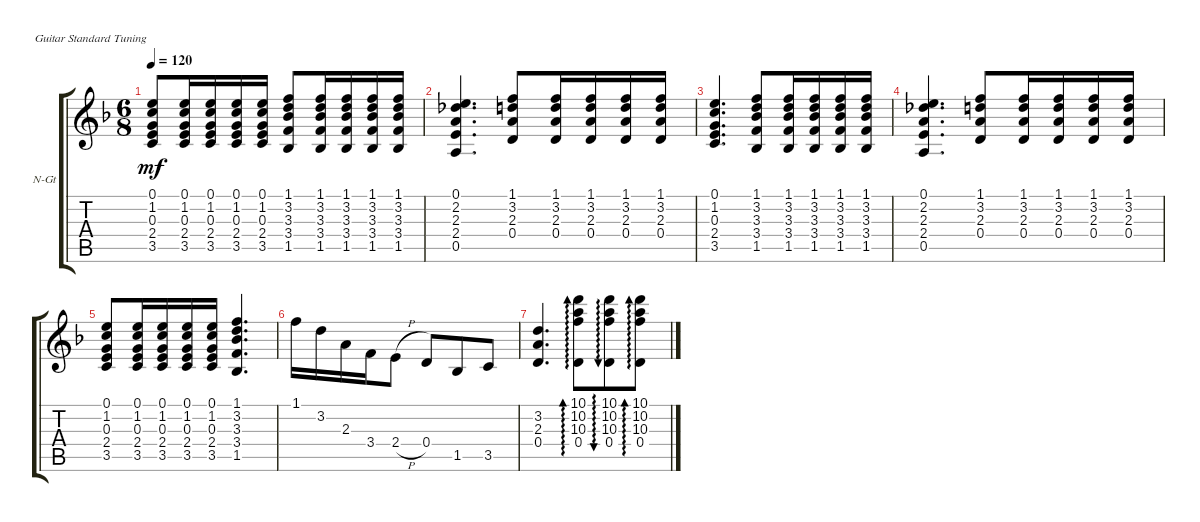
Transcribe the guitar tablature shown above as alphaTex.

\defaultSystemsLayout 4
\bracketExtendMode groupsimilarinstruments
\firstSystemTrackNameOrientation horizontal
\otherSystemsTrackNameOrientation horizontal
\track ("Guitar" "N-Gt") {instrument acousticguitarnylon}
\staff {score tabs}
\tuning (E4 B3 G3 D3 A2 E2)
\ts (6 8)
\tempo 120
\clef g2
\ks f
(0.1 1.2 0.3 2.4 3.5).8{dy mf} (0.1 1.2 0.3 2.4 3.5).16 (0.1 1.2 0.3 2.4 3.5).16 (0.1 1.2 0.3 2.4 3.5).16 (0.1 1.2 0.3 2.4 3.5).16 (1.5 3.4 3.3 3.2 1.1).8 (1.5 3.4 3.3 3.2 1.1).16 (1.5 3.4 3.3 3.2 1.1).16 (1.5 3.4 3.3 3.2 1.1).16 (1.5 3.4 3.3 3.2 1.1).16 |
(0.1 2.2 2.3 2.4 0.5).4{d} (0.4 2.3 3.2 1.1).8 (0.4 2.3 3.2 1.1).16 (0.4 2.3 3.2 1.1).16 (0.4 2.3 3.2 1.1).16 (0.4 2.3 3.2 1.1).16 |
(0.1 1.2 0.3 2.4 3.5).4{d} (1.5 3.4 3.3 3.2 1.1).8 (1.5 3.4 3.3 3.2 1.1).16 (1.5 3.4 3.3 3.2 1.1).16 (1.5 3.4 3.3 3.2 1.1).16 (1.5 3.4 3.3 3.2 1.1).16 |
(0.1 2.2 2.3 2.4 0.5).4{d} (0.4 2.3 3.2 1.1).8 (0.4 2.3 3.2 1.1).16 (0.4 2.3 3.2 1.1).16 (0.4 2.3 3.2 1.1).16 (0.4 2.3 3.2 1.1).16 |
(0.1 1.2 0.3 2.4 3.5).8 (0.1 1.2 0.3 2.4 3.5).16 (0.1 1.2 0.3 2.4 3.5).16 (0.1 1.2 0.3 2.4 3.5).16 (0.1 1.2 0.3 2.4 3.5).16 (1.5 3.4 3.3 3.2 1.1).4{d} |
1.1.16 3.2.16 2.3.16 3.4.16 2.4{h}.8 0.4.8 1.5.8 3.5.8 |
(3.2 2.3 0.4).4{d} (0.4 10.2 10.3 10.1).8{ad 0} (0.4 10.2 10.3 10.1).8{au 0} (0.4 10.2 10.3 10.1).8{ad 0}
